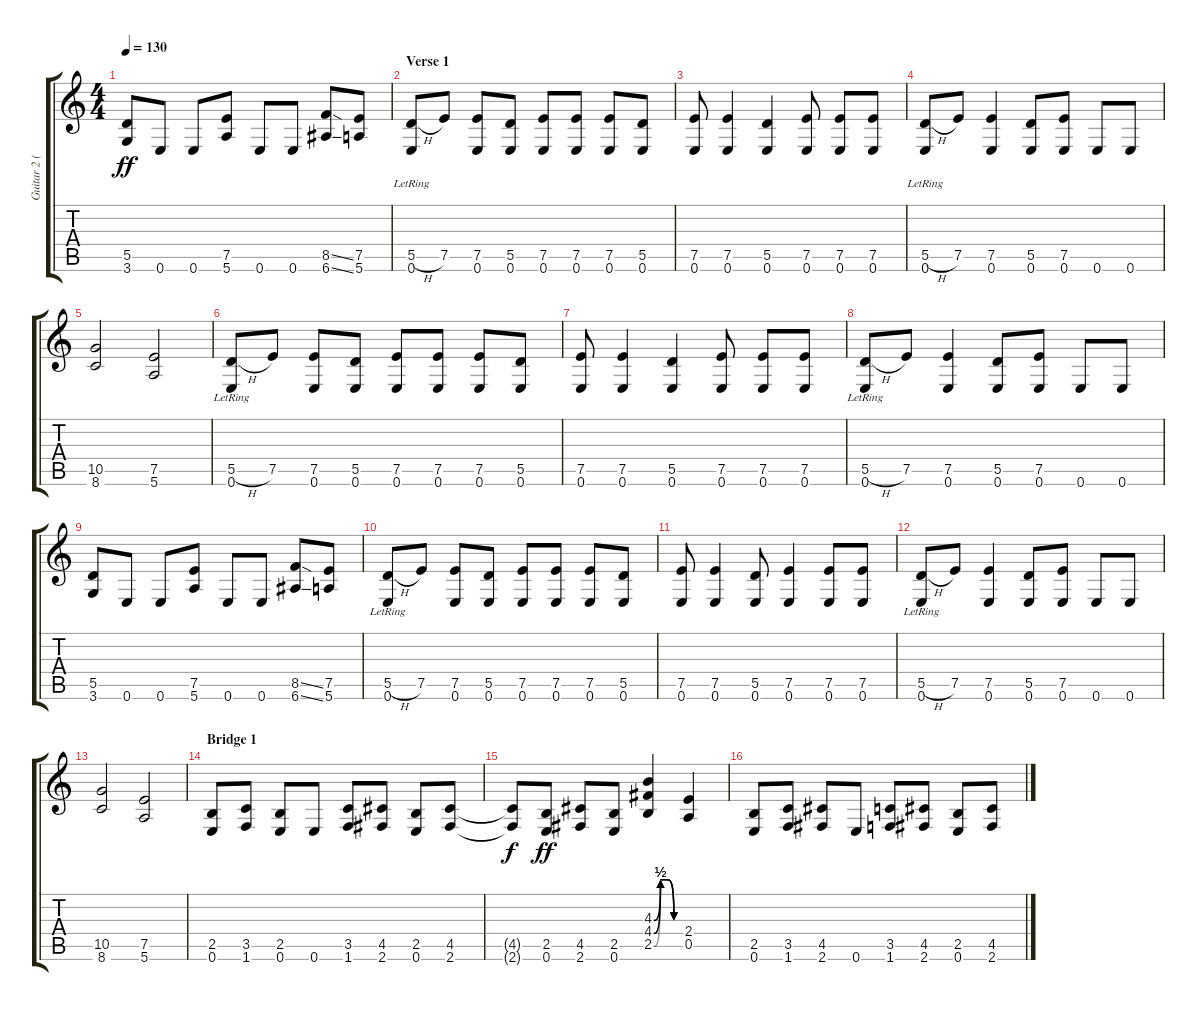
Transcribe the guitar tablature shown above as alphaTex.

\track ("Guitar 2 (Distortion)" "Guitar 2 (") {instrument distortionguitar}
\staff {score tabs}
\tuning (E4 B3 G3 D3 A2 E2) {hide}
\ts (4 4)
\tempo 130
\clef g2
\ks c
(5.5 3.6).8{dy ff} 0.6.8 0.6.8 (7.5 5.6).8 0.6.8 0.6.8 (8.5{ss} 6.6{ss}).8 (7.5 5.6).8 |
\section ("" "Verse 1")
(5.5{h} 0.6{lr}).8 7.5.8 (7.5 0.6).8 (5.5 0.6).8 (7.5 0.6).8 (7.5 0.6).8 (7.5 0.6).8 (5.5 0.6).8 |
(7.5 0.6).8 (7.5 0.6).4 (5.5 0.6).4 (7.5 0.6).8 (7.5 0.6).8 (7.5 0.6).8 |
(5.5{h} 0.6{lr}).8 7.5.8 (7.5 0.6).4 (5.5 0.6).8 (7.5 0.6).8 0.6.8 0.6.8 |
(10.5 8.6).2 (7.5 5.6).2 |
(5.5{h} 0.6{lr}).8 7.5.8 (7.5 0.6).8 (5.5 0.6).8 (7.5 0.6).8 (7.5 0.6).8 (7.5 0.6).8 (5.5 0.6).8 |
(7.5 0.6).8 (7.5 0.6).4 (5.5 0.6).4 (7.5 0.6).8 (7.5 0.6).8 (7.5 0.6).8 |
(5.5{h} 0.6{lr}).8 7.5.8 (7.5 0.6).4 (5.5 0.6).8 (7.5 0.6).8 0.6.8 0.6.8 |
(5.5 3.6).8 0.6.8 0.6.8 (7.5 5.6).8 0.6.8 0.6.8 (8.5{ss} 6.6{ss}).8 (7.5 5.6).8 |
(5.5{h} 0.6{lr}).8 7.5.8 (7.5 0.6).8 (5.5 0.6).8 (7.5 0.6).8 (7.5 0.6).8 (7.5 0.6).8 (5.5 0.6).8 |
(7.5 0.6).8 (7.5 0.6).4 (5.5 0.6).8 (7.5 0.6).4 (7.5 0.6).8 (7.5 0.6).8 |
(5.5{h} 0.6{lr}).8 7.5.8 (7.5 0.6).4 (5.5 0.6).8 (7.5 0.6).8 0.6.8 0.6.8 |
(10.5 8.6).2 (7.5 5.6).2 |
\section ("" "Bridge 1")
(2.5 0.6).8 (3.5 1.6).8 (2.5 0.6).8 0.6.8 (3.5 1.6).8 (4.5 2.6).8 (2.5 0.6).8 (4.5 2.6).8 |
(4.5{t} 2.6{t}).8{dy f} (2.5 0.6).8{dy ff} (4.5 2.6).8 (2.5 0.6).8 (4.3{be (custom 0 0 15 2 30 2 45 0 60 0)} 4.4{be (custom 0 0 15 2 30 2 45 0 60 0)} 2.5{be (custom 0 0 15 2 30 2 45 0 60 0)}).4 (2.4 0.5).4 |
(2.5 0.6).8 (3.5 1.6).8 (4.5 2.6).8 0.6.8 (3.5 1.6).8 (4.5 2.6).8 (2.5 0.6).8 (4.5 2.6).8
